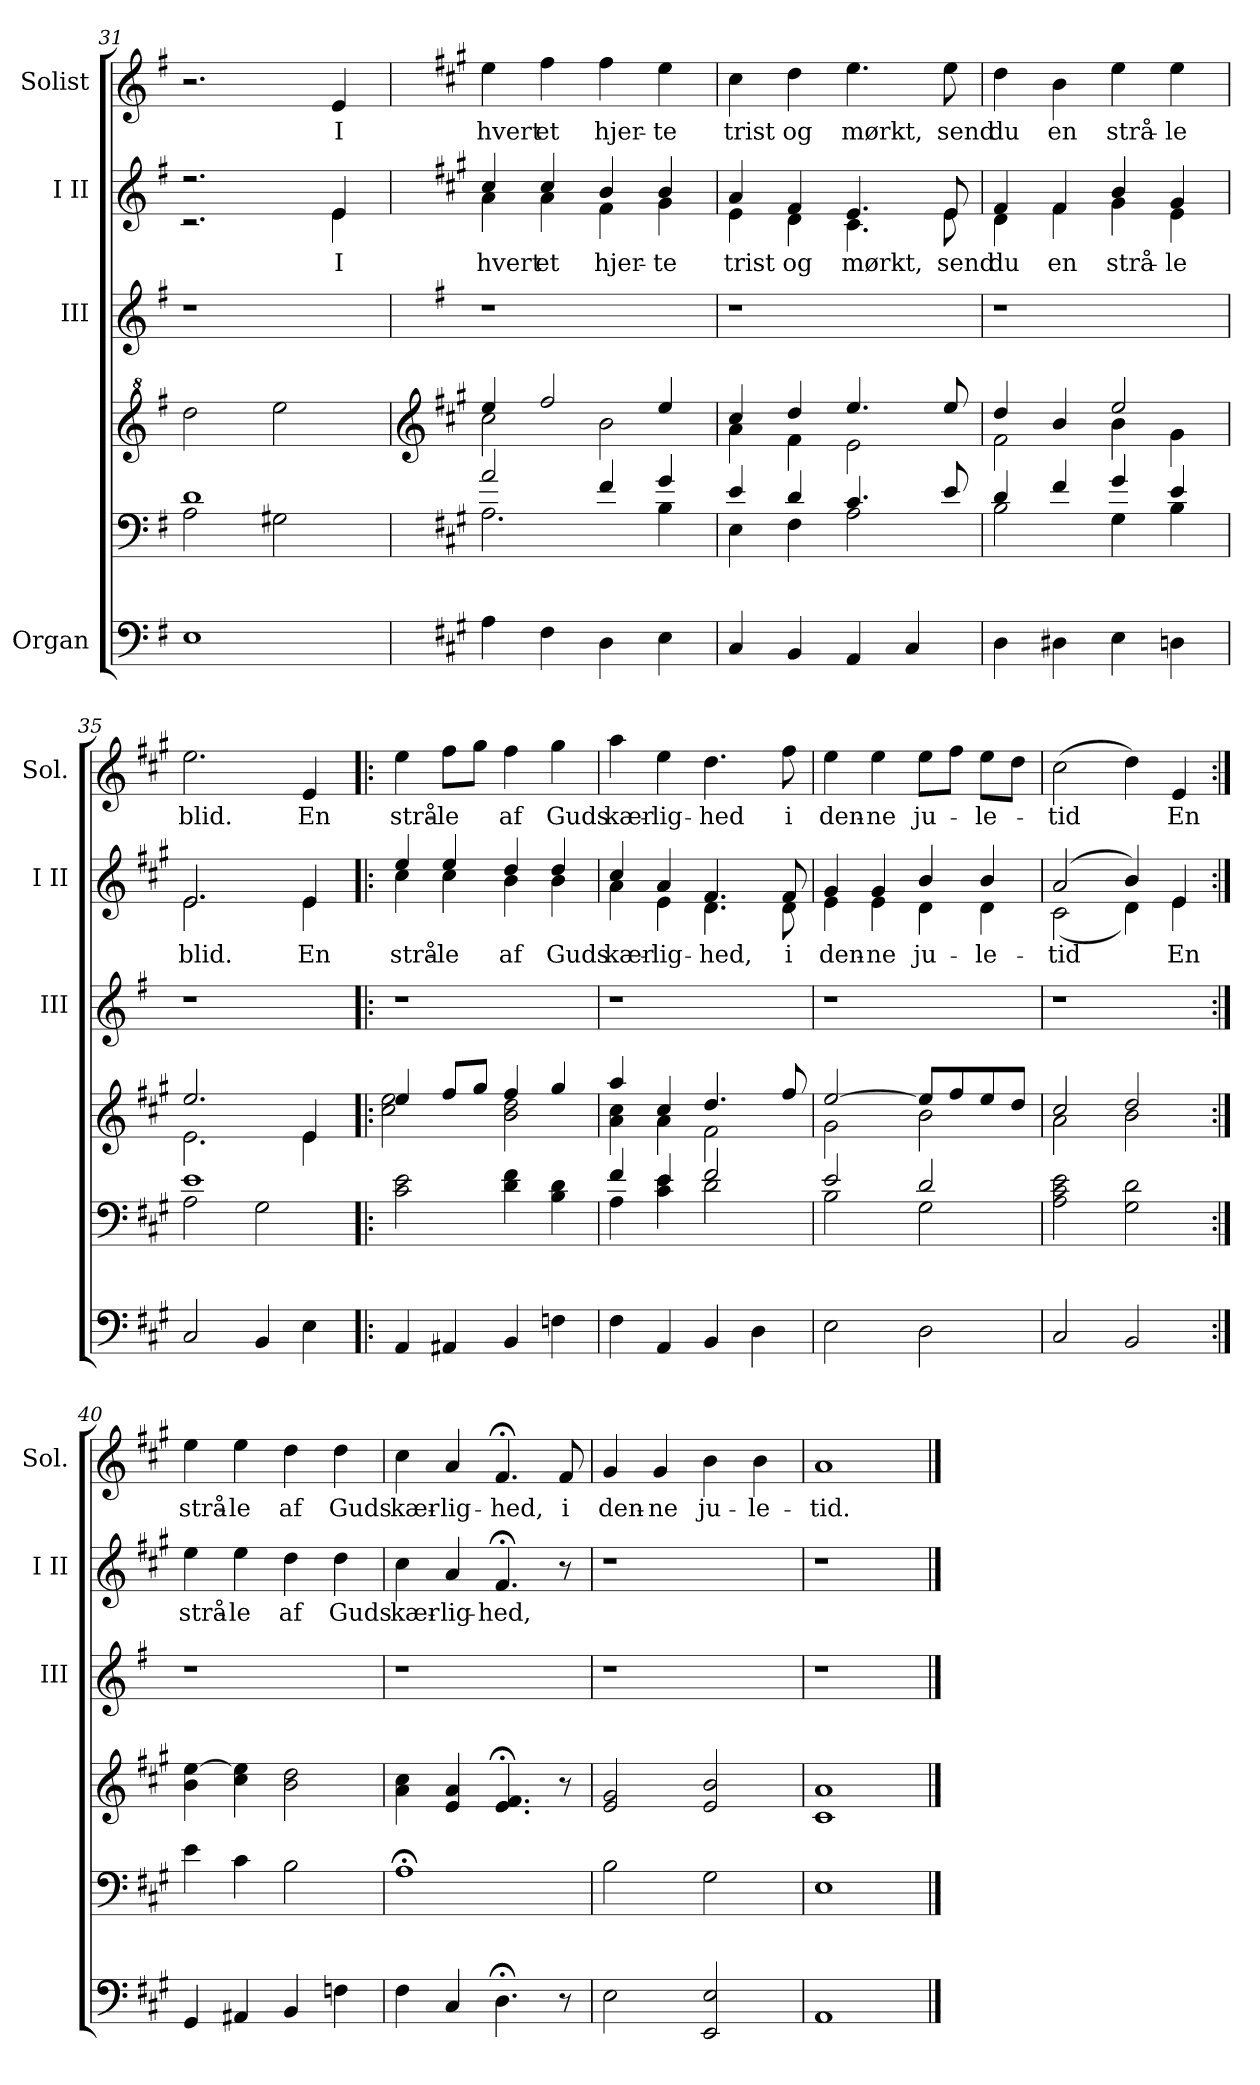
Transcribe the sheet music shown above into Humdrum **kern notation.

**kern	**kern	**kern	**kern	**kern	**text	**kern	**text
*part4	*part4	*part4	*part3	*part2	*part2	*part1	*part1
*staff6	*staff5	*staff4	*staff3	*staff2	*staff2	*staff1	*staff1
*I"Organ	*	*	*I"III	*I"I II	*	*I"Solist	*
*	*	*	*I'III	*I'I II	*	*I'Sol.	*
*clefF4	*clefF4	*clefG^2	*clefG2	*clefG2	*	*clefG2	*
*k[f#]	*k[f#]	*k[f#]	*k[f#]	*k[f#]	*	*k[f#]	*
=31	=31	=31	=31	=31	=31	=31	=31
*	*^	*	*	*^	*	*	*
1E	1d	2A\	2ddd\	1r	2.r	2.r	.	2.r	.
.	.	2G#X\	2eee\	.	.	.	.	.	.
!	!	!	!	!	!	!	!LO:LY:b	!	!LO:LY:b
.	.	.	.	.	4e/	4e\	I	4e/	I
=32	=32	=32	=32	=32	=32	=32	=32	=32	=32
*	*	*	*clefG2	*	*	*	*	*	*
*k[f#c#g#]	*k[f#c#g#]	*	*k[f#c#g#]	*	*k[f#c#g#]	*	*	*k[f#c#g#]	*
*	*	*	*^	*	*	*	*	*	*
!	!	!	!	!	!	!	!	!LO:LY:b	!	!LO:LY:b
4A\	2a/	2.A\	4ee/	2cc#\	1r	4cc#/	4a\	hvert	4ee\	hvert
!	!	!	!	!	!	!	!	!LO:LY:b	!	!LO:LY:b
4F#\	.	.	2ff#/	.	.	4cc#/	4a\	et	4ff#\	et
!	!	!	!	!	!	!	!	!LO:LY:b	!	!LO:LY:b
4D\	4f#/	.	.	2b\	.	4b/	4f#\	hjer-	4ff#\	hjer-
!	!	!	!	!	!	!	!	!LO:LY:b	!	!LO:LY:b
4E\	4g#/	4B\	4ee/	.	.	4b/	4g#\	-te	4ee\	-te
=33	=33	=33	=33	=33	=33	=33	=33	=33	=33	=33
!	!	!	!	!	!	!	!	!LO:LY:b	!	!LO:LY:b
4C#/	4e/	4E\	4cc#/	4a\	1r	4a/	4e\	trist	4cc#\	trist
!	!	!	!	!	!	!	!	!LO:LY:b	!	!LO:LY:b
4BB/	4d/	4F#\	4dd/	4f#\	.	4f#/	4d\	og	4dd\	og
!	!	!	!	!	!	!	!	!LO:LY:b	!	!LO:LY:b
4AA/	4.c#/	2A\	4.ee/	2e\	.	4.e/	4.c#\	mørkt,	4.ee\	mørkt,
4C#/	.	.	.	.	.	.	.	.	.	.
!	!	!	!	!	!	!	!	!LO:LY:b	!	!LO:LY:b
.	8e/	.	8ee/	.	.	8e/	8e\	send	8ee\	send
=34	=34	=34	=34	=34	=34	=34	=34	=34	=34	=34
!	!	!	!	!	!	!	!	!LO:LY:b	!	!LO:LY:b
4D\	4d/	2B\	4dd/	2f#\	1r	4f#/	4d\	du	4dd\	du
!	!	!	!	!	!	!	!	!LO:LY:b	!	!LO:LY:b
4D#X\	4f#/	.	4b/	.	.	4f#/	4f#\	en	4b\	en
!	!	!	!	!	!	!	!	!LO:LY:b	!	!LO:LY:b
4E\	4g#/	4G#\	2ee/	4b\	.	4b/	4g#\	strå-	4ee\	strå-
!	!	!	!	!	!	!	!	!LO:LY:b	!	!LO:LY:b
4Dn\	4e/	4B\	.	4g#\	.	4g#/	4e\	-le	4ee\	-le
=35	=35	=35	=35	=35	=35	=35	=35	=35	=35	=35
!	!	!	!	!	!	!	!	!LO:LY:b	!	!LO:LY:b
2C#/	1e	2A\	2.ee/	2.e\	1r	2.e/	2.e\	blid.	2.ee\	blid.
4BB/	.	2G#\	.	.	.	.	.	.	.	.
!	!	!	!	!	!	!	!	!LO:LY:b	!	!LO:LY:b
4E\	.	.	4e/	4e\	.	4e/	4e\	En	4e/	En
*	*v	*v	*	*	*	*	*	*	*	*
!!LO:PB:g=z
=36!|:	=36!|:	=36!|:	=36!|:	=36!|:	=36!|:	=36!|:	=36!|:	=36!|:	=36!|:
!	!	!	!	!	!	!	!LO:LY:b	!	!LO:LY:b
4AA/	2c#\ 2e\	4ee/	2cc#\ 2ee\	1r	4ee/	4cc#\	strå-	4ee\	strå-
!	!	!	!	!	!	!	!LO:LY:b	!	!LO:LY:b
4AA#X/	.	8ff#/L	.	.	4ee/	4cc#\	-le	8ff#\L	-le
.	.	8gg#/J	.	.	.	.	.	8gg#\J	.
!	!	!	!	!	!	!	!LO:LY:b	!	!LO:LY:b
4BB/	4d\ 4f#\	4ff#/	2b\ 2dd\	.	4dd/	4b\	af	4ff#\	af
!	!	!	!	!	!	!	!LO:LY:b	!	!LO:LY:b
4Fn\	4B\ 4d\	4gg#/	.	.	4dd/	4b\	Guds	4gg#\	Guds
=37	=37	=37	=37	=37	=37	=37	=37	=37	=37
*	*^	*	*	*	*	*	*	*	*
!	!	!	!	!	!	!	!	!LO:LY:b	!	!LO:LY:b
4F#\	4f#/	4A\	4aa/	4a\ 4cc#\	1r	4cc#/	4a\	kær-	4aa\	kær-
!	!	!	!	!	!	!	!	!LO:LY:b	!	!LO:LY:b
4AA/	4e/	4c#\ 4e\	4cc#/	4a\	.	4a/	4e\	-lig-	4ee\	-lig-
!	!	!	!	!	!	!	!	!LO:LY:b	!	!LO:LY:b
4BB/	2f#/	2d\	4.dd/	2f#\	.	4.f#/	4.d\	-hed,	4.dd\	-hed
4D\	.	.	.	.	.	.	.	.	.	.
!	!	!	!	!	!	!	!	!LO:LY:b	!	!LO:LY:b
.	.	.	8ff#/	.	.	8f#/	8d\	i	8ff#\	i
=38	=38	=38	=38	=38	=38	=38	=38	=38	=38	=38
!	!	!	!	!	!	!	!	!LO:LY:b	!	!LO:LY:b
2E\	2e/	2B\	[2ee/	2g#\	1r	4g#/	4e\	den-	4ee\	den-
!	!	!	!	!	!	!	!	!LO:LY:b	!	!LO:LY:b
.	.	.	.	.	.	4g#/	4e\	-ne	4ee\	-ne
!	!	!	!	!	!	!	!	!LO:LY:b	!	!LO:LY:b
2D\	2d/	2G#\	8ee/L]	2b\	.	4b/	4d\	ju-	8ee\L	ju-
.	.	.	8ff#/	.	.	.	.	.	8ff#\J	.
!	!	!	!	!	!	!	!	!LO:LY:b	!	!LO:LY:b
.	.	.	8ee/	.	.	4b/	4d\	-le-	8ee\L	-le-
.	.	.	8dd/J	.	.	.	.	.	8dd\J	.
*	*v	*v	*	*	*	*	*	*	*	*
=39	=39	=39	=39	=39	=39	=39	=39	=39	=39
!	!	!	!	!	!	!	!LO:LY:b	!	!LO:LY:b
2C#/	2A\ 2c#\ 2e\	2cc#/	2a\	1r	(>2a/	(<2c#\	-tid	(>2cc#\	-tid
2BB/	2G#\ 2d\	2dd/	2b\	.	4b/)	4d\)	.	4dd\)	.
!	!	!	!	!	!	!	!LO:LY:b	!	!LO:LY:b
.	.	.	.	.	4e/	4e\	En	4e/	En
*	*	*v	*v	*	*	*	*	*	*
=40:|!	=40:|!	=40:|!	=40:|!	=40:|!	=40:|!	=40:|!	=40:|!	=40:|!
!	!	!	!	!	!	!LO:LY:b	!	!LO:LY:b
*	*	*	*	*v	*v	*	*	*
4GG#/	4e\	4b\ [4ee\	1r	4ee\	strå-	4ee\	strå-
!	!	!	!	!	!LO:LY:b	!	!LO:LY:b
4AA#X/	4c#\	4cc#\ 4ee\]	.	4ee\	-le	4ee\	-le
!	!	!	!	!	!LO:LY:b	!	!LO:LY:b
4BB/	2B\	2b\ 2dd\	.	4dd\	af	4dd\	af
!	!	!	!	!	!LO:LY:b	!	!LO:LY:b
4Fn\	.	.	.	4dd\	Guds	4dd\	Guds
!!LO:PB:g=z
=41	=41	=41	=41	=41	=41	=41	=41
!	!	!	!	!	!LO:LY:b	!	!LO:LY:b
4F#\	1A;<	4a\ 4cc#\	1r	4cc#\	kær-	4cc#\	kær-
!	!	!	!	!	!LO:LY:b	!	!LO:LY:b
4C#/	.	4e/ 4a/	.	4a/	-lig-	4a/	-lig-
!	!	!	!	!	!LO:LY:b	!	!LO:LY:b
4.D;<\	.	4.e/;< 4.f#/;<	.	4.f#;</	-hed,	4.f#;</	-hed,
!	!	!	!	!	!	!	!LO:LY:b
8r	.	8r	.	8r	.	8f#/	i
=42	=42	=42	=42	=42	=42	=42	=42
!	!	!	!	!	!	!	!LO:LY:b
2E\	2B\	2e/ 2g#/	1r	1r	.	4g#/	den-
!	!	!	!	!	!	!	!LO:LY:b
.	.	.	.	.	.	4g#/	-ne
!	!	!	!	!	!	!	!LO:LY:b
2EE/ 2E/	2G#\	2e/ 2b/	.	.	.	4b\	ju-
!	!	!	!	!	!	!	!LO:LY:b
.	.	.	.	.	.	4b\	-le-
=43	=43	=43	=43	=43	=43	=43	=43
!	!	!	!	!	!	!	!LO:LY:b
1AA	1E	1c# 1a	1r	1r	.	1a	-tid.
==	==	==	==	==	==	==	==
*-	*-	*-	*-	*-	*-	*-	*-
